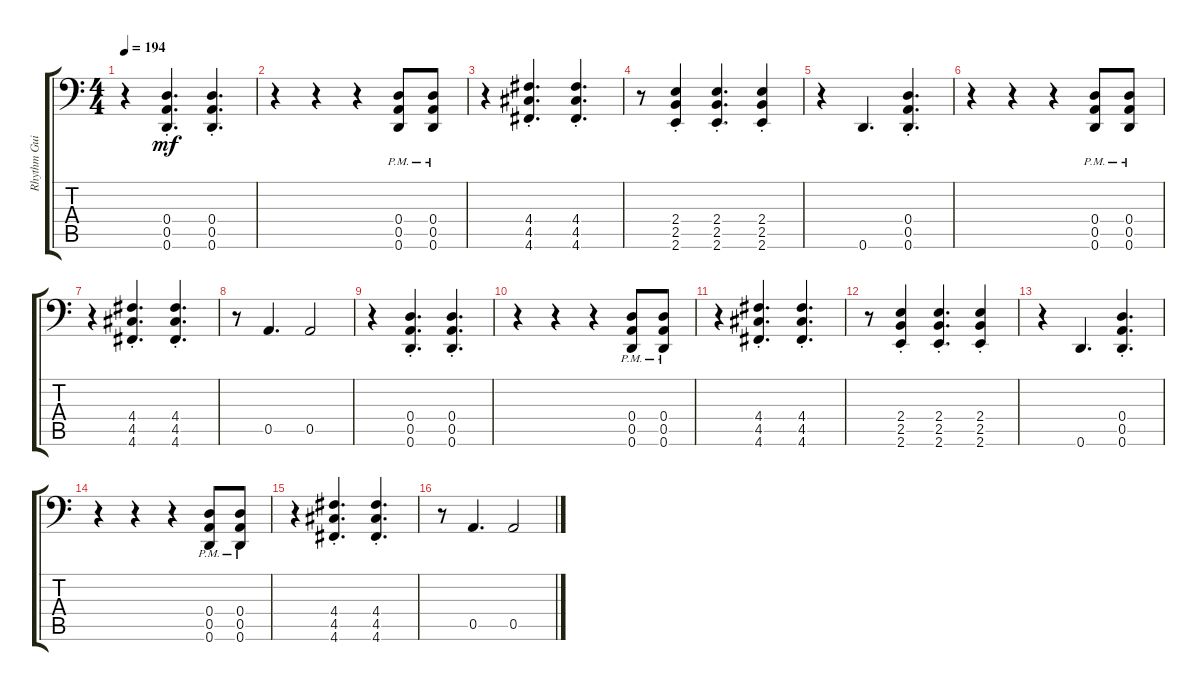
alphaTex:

\track ("Rhythm Guitar" "Rhythm Gui") {instrument distortionguitar}
\staff {score tabs}
\tuning (D3 A2 G2 D2 A1 D1) {hide}
\ts (4 4)
\tempo 194
\clef f4
\ks c
r.4{dy mf} (0.4{st} 0.5{st} 0.6{st}).4{d} (0.4{st} 0.5{st} 0.6{st}).4{d} |
r.4 r.4 r.4 (0.4{pm} 0.5{pm} 0.6{pm}).8 (0.4{pm} 0.5{pm} 0.6{pm}).8 |
r.4 (4.4{st} 4.5{st} 4.6{st}).4{d} (4.4{st} 4.5{st} 4.6{st}).4{d} |
r.8 (2.4{st} 2.5{st} 2.6{st}).4 (2.4{st} 2.5{st} 2.6{st}).4{d} (2.4{st} 2.5{st} 2.6{st}).4 |
r.4 0.6.4{d} (0.4{st} 0.5{st} 0.6{st}).4{d} |
r.4 r.4 r.4 (0.4{pm} 0.5{pm} 0.6{pm}).8 (0.4{pm} 0.5{pm} 0.6{pm}).8 |
r.4 (4.4{st} 4.5{st} 4.6{st}).4{d} (4.4{st} 4.5{st} 4.6{st}).4{d} |
r.8 0.5.4{d} 0.5.2 |
r.4 (0.4{st} 0.5{st} 0.6{st}).4{d} (0.4{st} 0.5{st} 0.6{st}).4{d} |
r.4 r.4 r.4 (0.4{pm} 0.5{pm} 0.6{pm}).8 (0.4{pm} 0.5{pm} 0.6{pm}).8 |
r.4 (4.4{st} 4.5{st} 4.6{st}).4{d} (4.4{st} 4.5{st} 4.6{st}).4{d} |
r.8 (2.4{st} 2.5{st} 2.6{st}).4 (2.4{st} 2.5{st} 2.6{st}).4{d} (2.4{st} 2.5{st} 2.6{st}).4 |
r.4 0.6.4{d} (0.4{st} 0.5{st} 0.6{st}).4{d} |
r.4 r.4 r.4 (0.4{pm} 0.5{pm} 0.6{pm}).8 (0.4{pm} 0.5{pm} 0.6{pm}).8 |
r.4 (4.4{st} 4.5{st} 4.6{st}).4{d} (4.4{st} 4.5{st} 4.6{st}).4{d} |
r.8 0.5.4{d} 0.5.2
